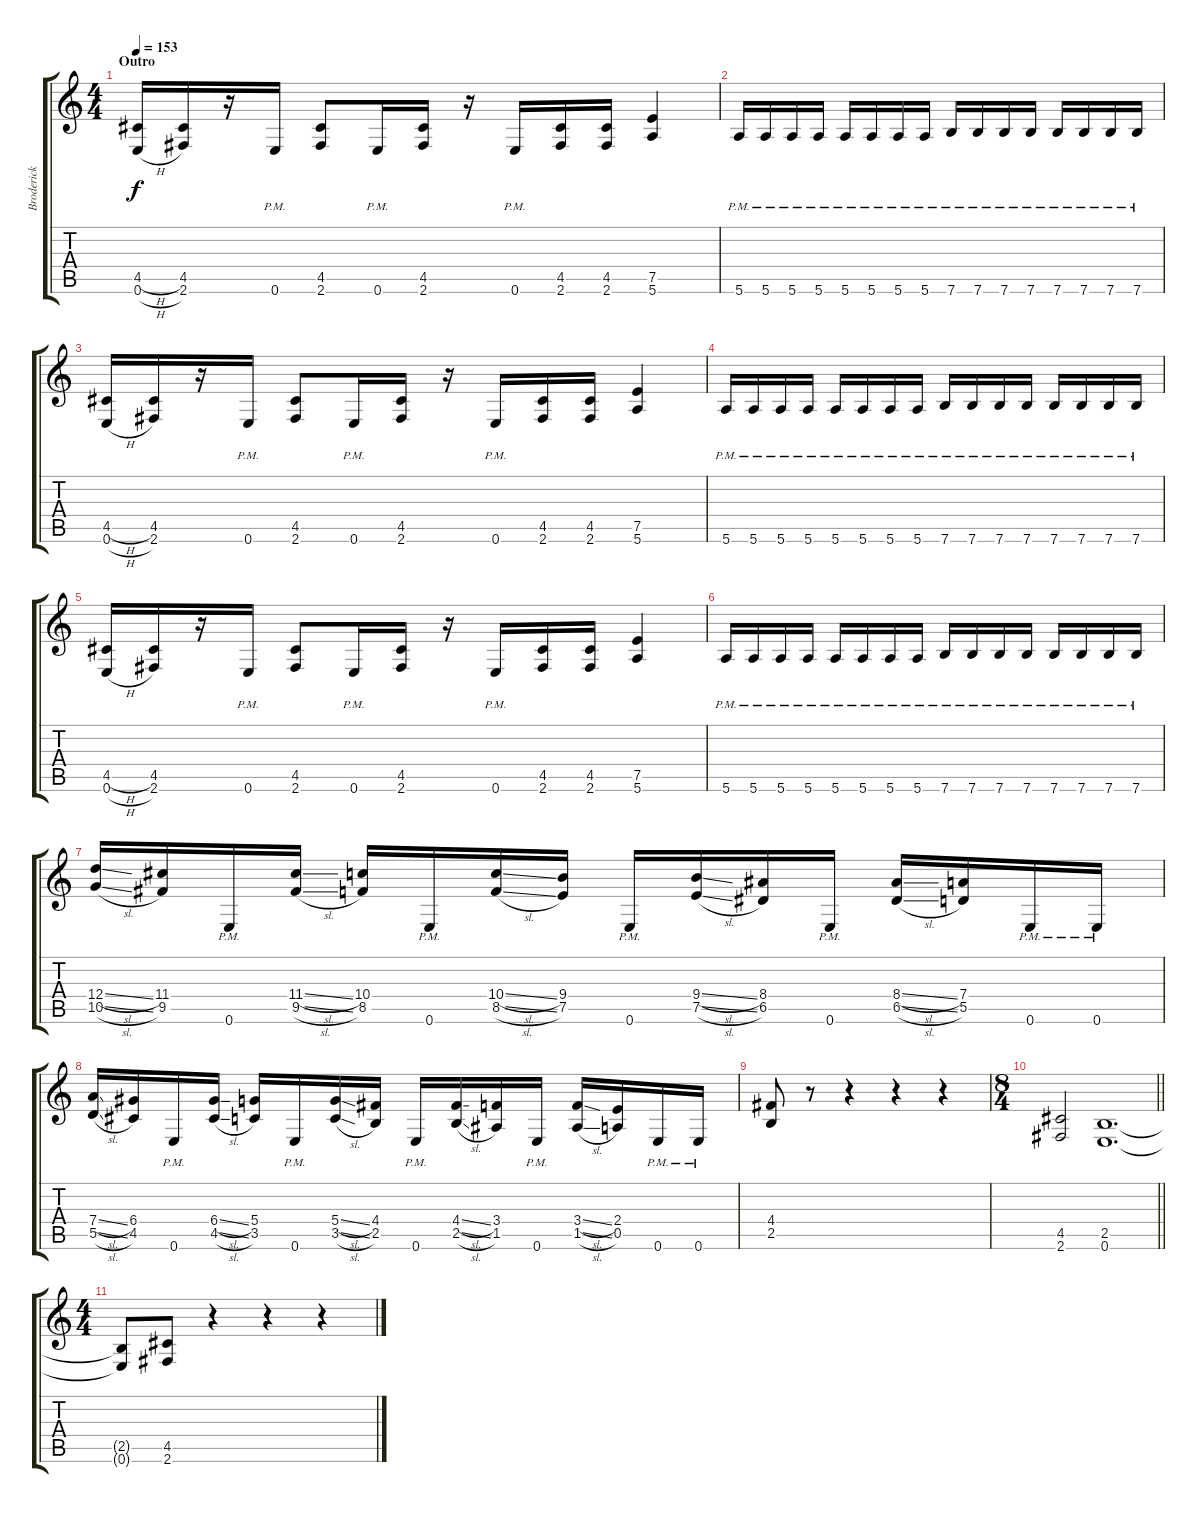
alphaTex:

\track ("Broderick" "Broderick") {instrument distortionguitar}
\staff {score tabs}
\tuning (E4 B3 G3 D3 A2 E2) {hide}
\ts (4 4)
\section ("" "Outro")
\tempo 153
\clef g2
\ks c
(4.5{h} 0.6{h}).16{dy f} (4.5 2.6).16 r.16 0.6{pm}.16 (4.5 2.6).8 0.6{pm}.16 (4.5 2.6).16 r.16 0.6{pm}.16 (4.5 2.6).16 (4.5 2.6).16 (7.5 5.6).4 |
5.6{pm}.16 5.6{pm}.16 5.6{pm}.16 5.6{pm}.16 5.6{pm}.16 5.6{pm}.16 5.6{pm}.16 5.6{pm}.16 7.6{pm}.16 7.6{pm}.16 7.6{pm}.16 7.6{pm}.16 7.6{pm}.16 7.6{pm}.16 7.6{pm}.16 7.6{pm}.16 |
(4.5{h} 0.6{h}).16 (4.5 2.6).16 r.16 0.6{pm}.16 (4.5 2.6).8 0.6{pm}.16 (4.5 2.6).16 r.16 0.6{pm}.16 (4.5 2.6).16 (4.5 2.6).16 (7.5 5.6).4 |
5.6{pm}.16 5.6{pm}.16 5.6{pm}.16 5.6{pm}.16 5.6{pm}.16 5.6{pm}.16 5.6{pm}.16 5.6{pm}.16 7.6{pm}.16 7.6{pm}.16 7.6{pm}.16 7.6{pm}.16 7.6{pm}.16 7.6{pm}.16 7.6{pm}.16 7.6{pm}.16 |
(4.5{h} 0.6{h}).16 (4.5 2.6).16 r.16 0.6{pm}.16 (4.5 2.6).8 0.6{pm}.16 (4.5 2.6).16 r.16 0.6{pm}.16 (4.5 2.6).16 (4.5 2.6).16 (7.5 5.6).4 |
5.6{pm}.16 5.6{pm}.16 5.6{pm}.16 5.6{pm}.16 5.6{pm}.16 5.6{pm}.16 5.6{pm}.16 5.6{pm}.16 7.6{pm}.16 7.6{pm}.16 7.6{pm}.16 7.6{pm}.16 7.6{pm}.16 7.6{pm}.16 7.6{pm}.16 7.6{pm}.16 |
(12.4{sl} 10.5{sl}).16 (11.4 9.5).16 0.6{pm}.16 (11.4{sl} 9.5{sl}).16 (10.4 8.5).16 0.6{pm}.16 (10.4{sl} 8.5{sl}).16 (9.4 7.5).16 0.6{pm}.16 (9.4{sl} 7.5{sl}).16 (8.4 6.5).16 0.6{pm}.16 (8.4{sl} 6.5{sl}).16 (7.4 5.5).16 0.6{pm}.16 0.6{pm}.16 |
(7.4{sl} 5.5{sl}).16 (6.4 4.5).16 0.6{pm}.16 (6.4{sl} 4.5{sl}).16 (5.4 3.5).16 0.6{pm}.16 (5.4{sl} 3.5{sl}).16 (4.4 2.5).16 0.6{pm}.16 (4.4{sl} 2.5{sl}).16 (3.4 1.5).16 0.6{pm}.16 (3.4{sl} 1.5{sl}).16 (2.4 0.5).16 0.6{pm}.16 0.6{pm}.16 |
(4.4 2.5).8 r.8 r.4 r.4 r.4 |
\ts (8 4)
\barLineRight lightlight
(4.5 2.6).2 (2.5 0.6).1{d} |
\ts (4 4)
(2.5{t} 0.6{t}).8 (4.5 2.6).8 r.4 r.4 r.4
